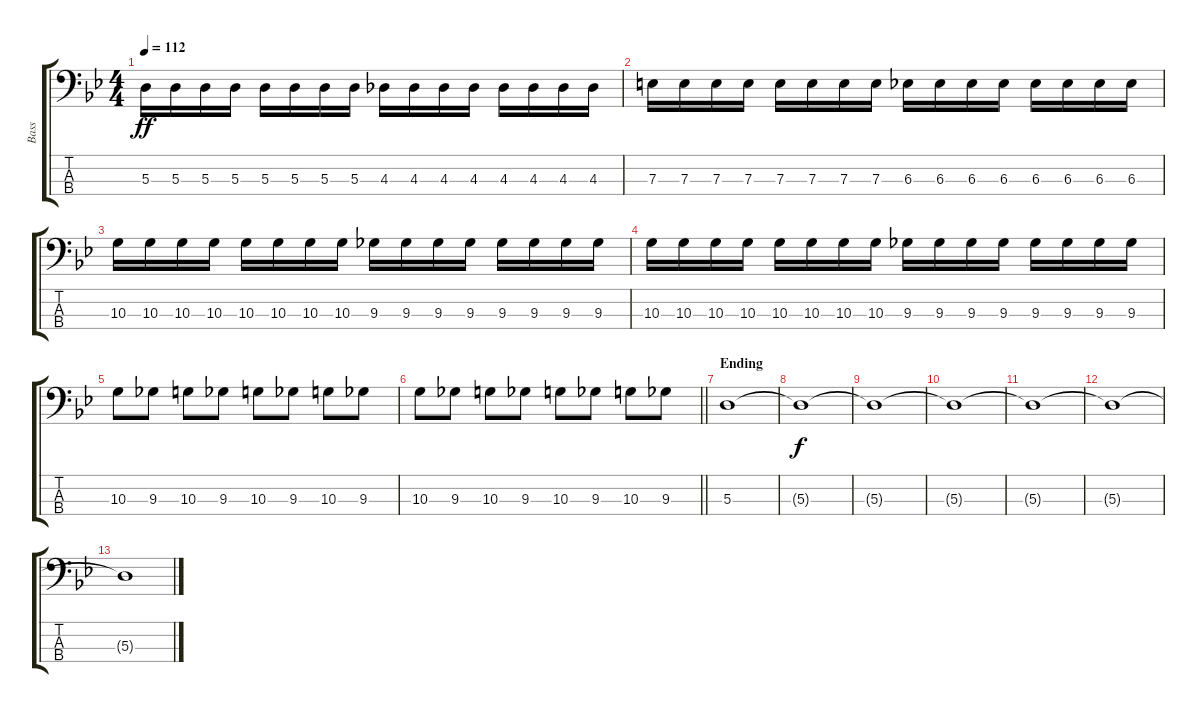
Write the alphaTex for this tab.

\track ("Bass" "Bass") {instrument electricbasspick}
\staff {score tabs}
\tuning (G2 D2 A1 E1) {hide}
\ts (4 4)
\tempo 112
\clef f4
\ks bb
5.3.16{dy ff} 5.3.16 5.3.16 5.3.16 5.3.16 5.3.16 5.3.16 5.3.16 4.3.16 4.3.16 4.3.16 4.3.16 4.3.16 4.3.16 4.3.16 4.3.16 |
7.3.16 7.3.16 7.3.16 7.3.16 7.3.16 7.3.16 7.3.16 7.3.16 6.3.16 6.3.16 6.3.16 6.3.16 6.3.16 6.3.16 6.3.16 6.3.16 |
10.3.16 10.3.16 10.3.16 10.3.16 10.3.16 10.3.16 10.3.16 10.3.16 9.3.16 9.3.16 9.3.16 9.3.16 9.3.16 9.3.16 9.3.16 9.3.16 |
10.3.16 10.3.16 10.3.16 10.3.16 10.3.16 10.3.16 10.3.16 10.3.16 9.3.16 9.3.16 9.3.16 9.3.16 9.3.16 9.3.16 9.3.16 9.3.16 |
10.3.8 9.3.8 10.3.8 9.3.8 10.3.8 9.3.8 10.3.8 9.3.8 |
\barLineRight lightlight
10.3.8 9.3.8 10.3.8 9.3.8 10.3.8 9.3.8 10.3.8 9.3.8 |
\section ("" "Ending")
5.3.1 |
5.3{t}.1{dy f} |
5.3{t}.1 |
5.3{t}.1 |
5.3{t}.1 |
5.3{t}.1 |
5.3{t}.1
